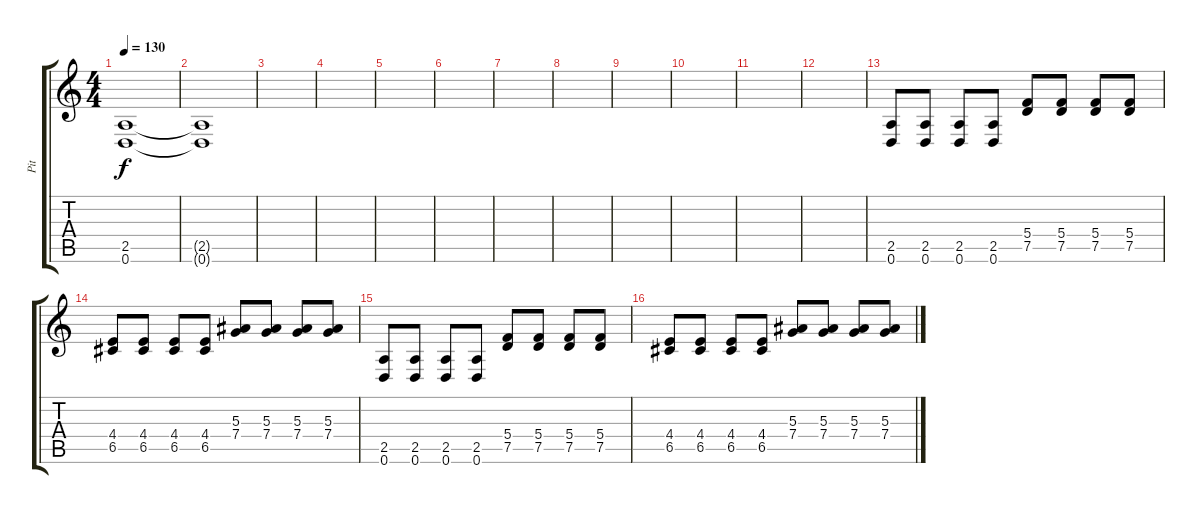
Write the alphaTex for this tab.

\track ("Pit" "Pit") {instrument distortionguitar}
\staff {score tabs}
\tuning (D4 A3 F3 C3 G2 D2) {hide}
\ts (4 4)
\tempo 130
\clef g2
\ks c
(2.5 0.6).1{dy f} |
(2.5{t} 0.6{t}).1 |
|
|
|
|
|
|
|
|
|
|
(2.5 0.6).8 (2.5 0.6).8 (2.5 0.6).8 (2.5 0.6).8 (5.4 7.5).8 (5.4 7.5).8 (5.4 7.5).8 (5.4 7.5).8 |
(4.4 6.5).8 (4.4 6.5).8 (4.4 6.5).8 (4.4 6.5).8 (5.3 7.4).8 (5.3 7.4).8 (5.3 7.4).8 (5.3 7.4).8 |
(2.5 0.6).8 (2.5 0.6).8 (2.5 0.6).8 (2.5 0.6).8 (5.4 7.5).8 (5.4 7.5).8 (5.4 7.5).8 (5.4 7.5).8 |
(4.4 6.5).8 (4.4 6.5).8 (4.4 6.5).8 (4.4 6.5).8 (5.3 7.4).8 (5.3 7.4).8 (5.3 7.4).8 (5.3 7.4).8
